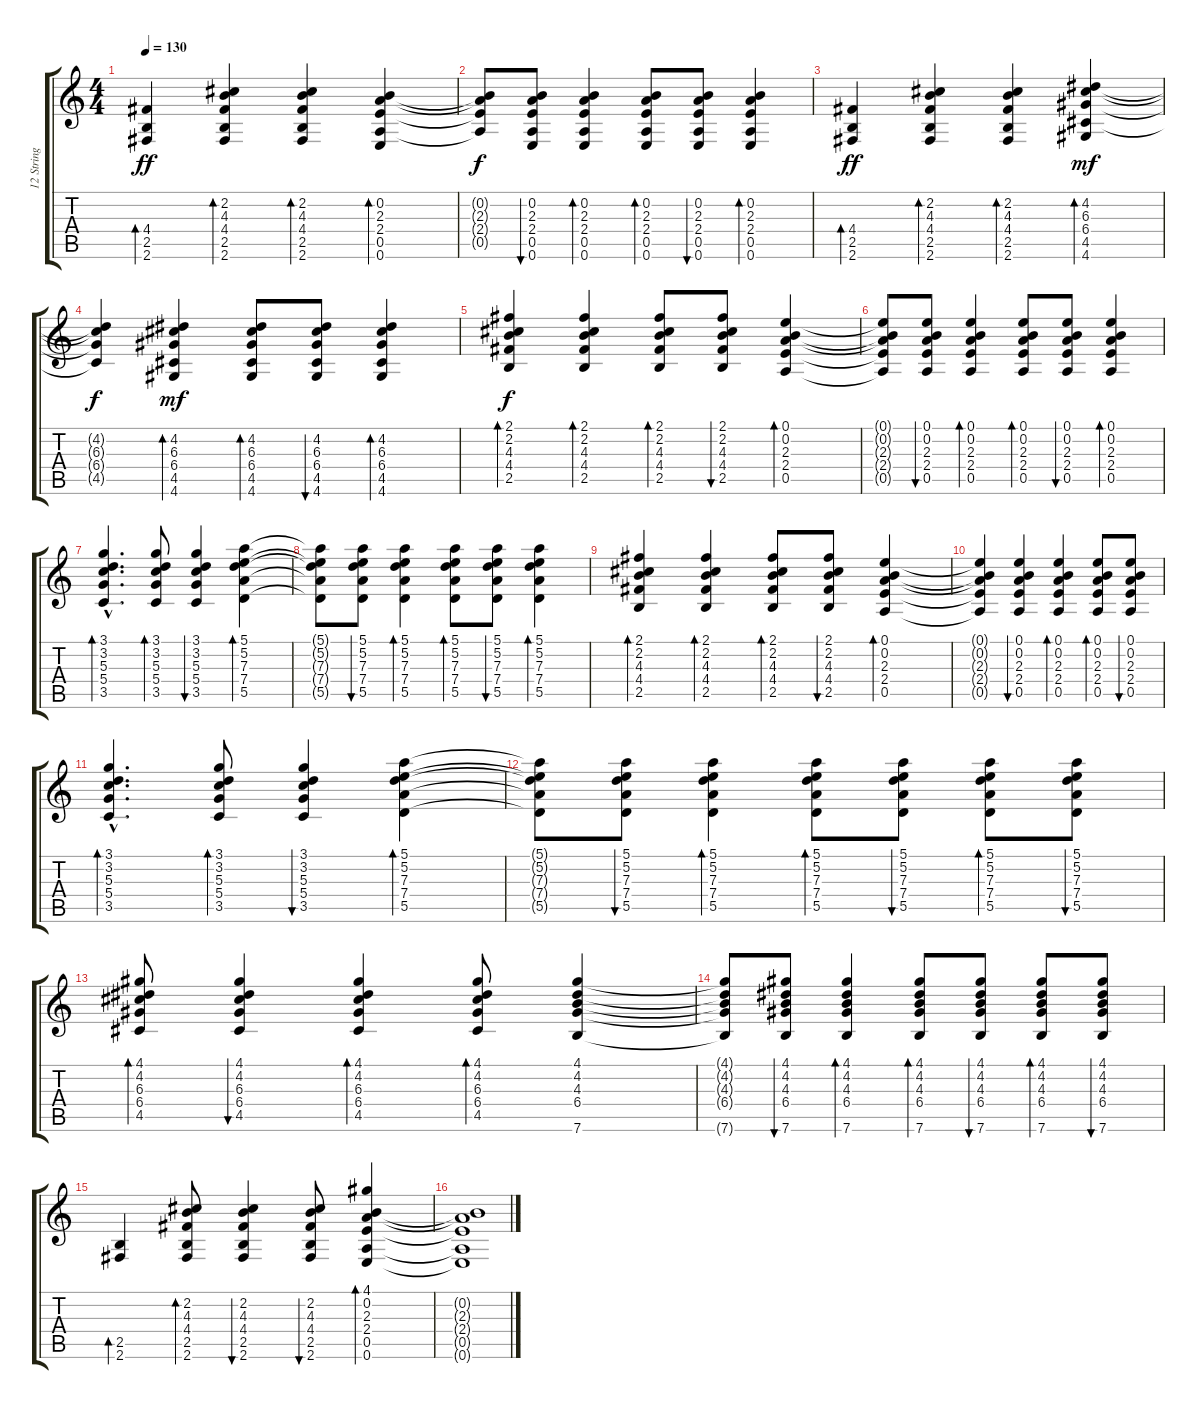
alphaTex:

\track ("12 String Acoustic" "12 String ") {instrument acousticguitarsteel}
\staff {score tabs}
\tuning (E4 B3 G3 D3 A2 E2) {hide}
\ts (4 4)
\tempo 130
\clef g2
\ks c
(4.4 2.5 2.6).4{bd 120 dy ff} (2.2 4.3 4.4 2.5 2.6).4{bd 120} (2.2 4.3 4.4 2.5 2.6).4{bd 120} (0.2 2.3 2.4 0.5 0.6).4{bd 120} |
(0.2{t} 2.3{t} 2.4{t} 0.5{t}).8{dy f} (0.2 2.3 2.4 0.5 0.6).8{bu 60} (0.2 2.3 2.4 0.5 0.6).4{bd 120} (0.2 2.3 2.4 0.5 0.6).8{bd 60} (0.2 2.3 2.4 0.5 0.6).8{bu 60} (0.2 2.3 2.4 0.5 0.6).4{bd 60} |
(4.4 2.5 2.6).4{bd 120 dy ff} (2.2 4.3 4.4 2.5 2.6).4{bd 120} (2.2 4.3 4.4 2.5 2.6).4{bd 120} (4.2 6.3 6.4 4.5 4.6).4{bd 120 dy mf} |
(4.2{t} 6.3{t} 6.4{t} 4.5{t}).4{dy f} (4.2 6.3 6.4 4.5 4.6).4{bd 120 dy mf} (4.2 6.3 6.4 4.5 4.6).8{bd 60} (4.2 6.3 6.4 4.5 4.6).8{bu 60} (4.2 6.3 6.4 4.5 4.6).4{bd 60} |
(2.1 2.2 4.3 4.4 2.5).4{bd 120 dy f} (2.1 2.2 4.3 4.4 2.5).4{bd 120} (2.1 2.2 4.3 4.4 2.5).8{bd 120} (2.1 2.2 4.3 4.4 2.5).8{bu 60} (0.1 0.2 2.3 2.4 0.5).4{bd 120} |
(0.1{t} 0.2{t} 2.3{t} 2.4{t} 0.5{t}).8 (0.1 0.2 2.3 2.4 0.5).8{bu 60} (0.1 0.2 2.3 2.4 0.5).4{bd 120} (0.1 0.2 2.3 2.4 0.5).8{bd 60} (0.1 0.2 2.3 2.4 0.5).8{bu 60} (0.1 0.2 2.3 2.4 0.5).4{bd 60} |
(3.1{hac} 3.2{hac} 5.3{hac} 5.4{hac} 3.5{hac}).4{d bd 120} (3.1 3.2 5.3 5.4 3.5).8{bd 60} (3.1 3.2 5.3 5.4 3.5).4{bu 60} (5.1 5.2 7.3 7.4 5.5).4{bd 120} |
(5.1{t} 5.2{t} 7.3{t} 7.4{t} 5.5{t}).8 (5.1 5.2 7.3 7.4 5.5).8{bu 60} (5.1 5.2 7.3 7.4 5.5).4{bd 120} (5.1 5.2 7.3 7.4 5.5).8{bd 60} (5.1 5.2 7.3 7.4 5.5).8{bu 60} (5.1 5.2 7.3 7.4 5.5).4{bd 120} |
(2.1 2.2 4.3 4.4 2.5).4{bd 120} (2.1 2.2 4.3 4.4 2.5).4{bd 120} (2.1 2.2 4.3 4.4 2.5).8{bd 120} (2.1 2.2 4.3 4.4 2.5).8{bu 60} (0.1 0.2 2.3 2.4 0.5).4{bd 120} |
(0.1{t} 0.2{t} 2.3{t} 2.4{t} 0.5{t}).4 (0.1 0.2 2.3 2.4 0.5).4{bu 60} (0.1 0.2 2.3 2.4 0.5).4{bd 120} (0.1 0.2 2.3 2.4 0.5).8{bd 60} (0.1 0.2 2.3 2.4 0.5).8{bu 60} |
(3.1{hac} 3.2{hac} 5.3{hac} 5.4{hac} 3.5{hac}).4{d bd 120} (3.1 3.2 5.3 5.4 3.5).8{bd 60} (3.1 3.2 5.3 5.4 3.5).4{bu 60} (5.1 5.2 7.3 7.4 5.5).4{bd 120} |
(5.1{t} 5.2{t} 7.3{t} 7.4{t} 5.5{t}).8 (5.1 5.2 7.3 7.4 5.5).8{bu 60} (5.1 5.2 7.3 7.4 5.5).4{bd 120} (5.1 5.2 7.3 7.4 5.5).8{bd 60} (5.1 5.2 7.3 7.4 5.5).8{bu 60} (5.1 5.2 7.3 7.4 5.5).8{bd 120} (5.1 5.2 7.3 7.4 5.5).8{bu 60} |
(4.1 4.2 6.3 6.4 4.5).8{bd 120} (4.1 4.2 6.3 6.4 4.5).4{bu 60} (4.1 4.2 6.3 6.4 4.5).4{bd 120} (4.1 4.2 6.3 6.4 4.5).8{bd 120} (4.1 4.2 4.3 6.4 7.6).4 |
(4.1{t} 4.2{t} 4.3{t} 6.4{t} 7.6{t}).8 (4.1 4.2 4.3 6.4 7.6).8{bu 60} (4.1 4.2 4.3 6.4 7.6).4{bd 120} (4.1 4.2 4.3 6.4 7.6).8{bd 60} (4.1 4.2 4.3 6.4 7.6).8{bu 60} (4.1 4.2 4.3 6.4 7.6).8{bd 120} (4.1 4.2 4.3 6.4 7.6).8{bu 60} |
(2.5 2.6).4{bd 120} (2.2 4.3 4.4 2.5 2.6).8{bd 120} (2.2 4.3 4.4 2.5 2.6).4{bu 120} (2.2 4.3 4.4 2.5 2.6).8{bu 120} (4.1 0.2 2.3 2.4 0.5 0.6).4{bd 240} |
(0.2{t} 2.3{t} 2.4{t} 0.5{t} 0.6{t}).1
